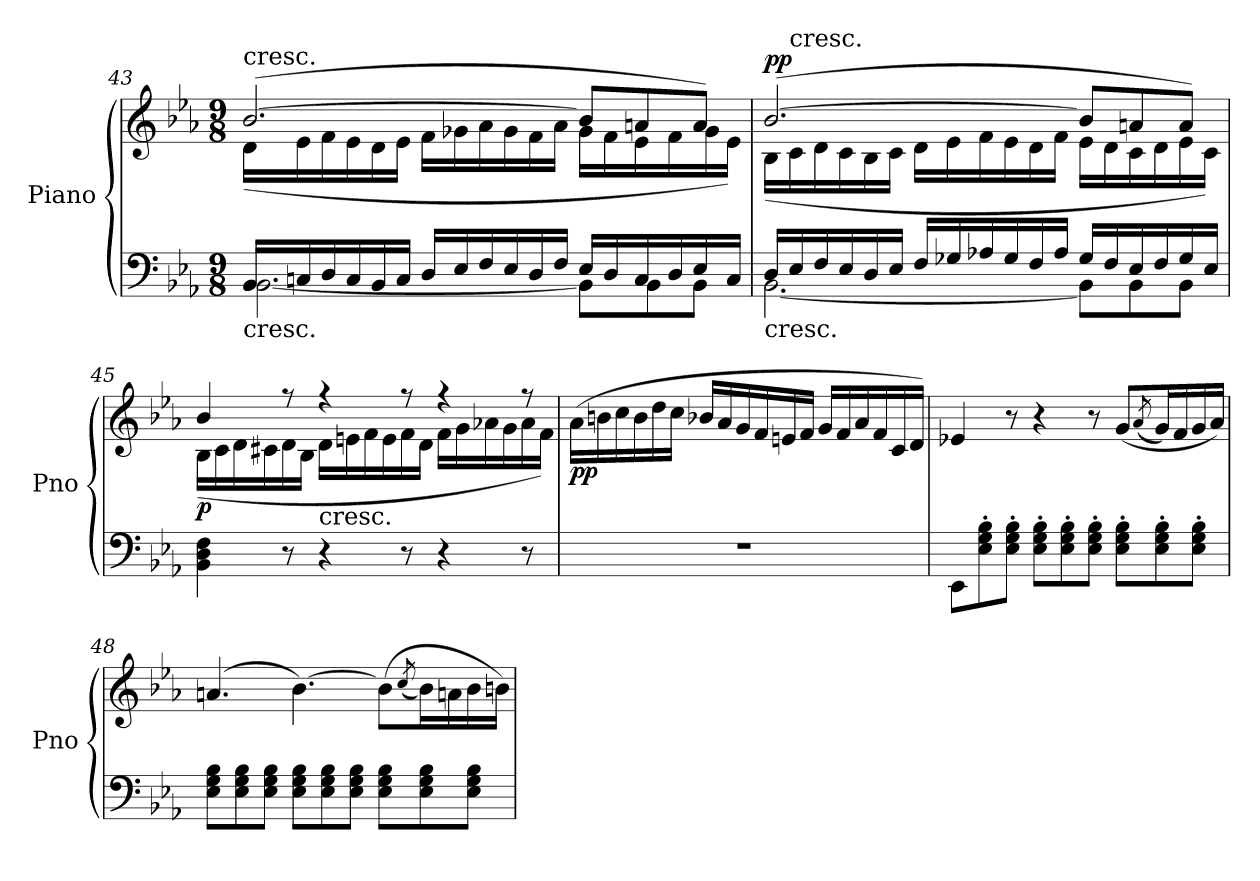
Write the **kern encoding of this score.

**kern	**kern	**dynam
*part1	*part1	*part1
*staff2	*staff1	*staff1/2
*I"Piano	*	*
*I'Pno	*	*
*clefF4	*clefG2	*
*k[b-e-a-]	*k[b-e-a-]	*
*E-:	*E-:	*
*M9/8	*M9/8	*
=43	=43	=43
*^	*^	*
!	!	!LO:TX:a:t=cresc.	!	!
!LO:TX:b:t=cresc.	!	!	!	!
16BB-/LL	[2.BB-\	([2.b-/	(16d\LL	.
16Cn/	.	.	16e-\	.
16D/	.	.	16f\	.
16C/	.	.	16e-\	.
16BB-/	.	.	16d\	.
16C/JJ	.	.	16e-\JJ	.
16D/LL	.	.	16f\LL	.
16E-/	.	.	16g-X\	.
16F/	.	.	16a-\	.
16E-/	.	.	16g-\	.
16D/	.	.	16f\	.
16F/JJ	.	.	16a-\JJ	.
16E-/LL	8BB-\L]	8b-/L]	16g-\LL	.
16D/	.	.	16f\	.
16C/	8BB-\	8an/	16e-\	.
16D/	.	.	16f\	.
16E-/	8BB-\J	8a/J)	16g-\	.
16C/JJ	.	.	16e-\JJ)	.
!!LO:LB:g=z	!!
=44	=44	=44	=44	=44
!LO:TX:b:t=cresc.	!	!	!	!
!	!	!	!	!LO:DY:b=2
!	!	!	!	!LO:DY:n=1:a
16D/LL	[2.BB-\	([2.b-/	(16B-\LL	p p
!	!	!	!LO:TX:a:t=cresc.	!
16E-/	.	.	16c\	.
16F/	.	.	16d\	.
16E-/	.	.	16c\	.
16D/	.	.	16B-\	.
16E-/JJ	.	.	16c\JJ	.
16F/LL	.	.	16d\LL	.
16G-X/	.	.	16e-\	.
16A-X/	.	.	16f\	.
16G-/	.	.	16e-\	.
16F/	.	.	16d\	.
16A-/JJ	.	.	16f\JJ	.
16G-/LL	8BB-\L]	8b-/L]	16e-\LL	.
16F/	.	.	16d\	.
16E-/	8BB-\	8an/	16c\	.
16F/	.	.	16d\	.
16G-/	8BB-\J	8a/J)	16e-\	.
16E-/JJ	.	.	16c\JJ)	.
*v	*v	*	*	*
=45	=45	=45	=45
!	!	!	!LO:DY:b
4BB-\ 4D\ 4F\	4b-/	(16B-\LL	p
.	.	16c\	.
.	.	16d\	.
.	.	16c#X\	.
8r	8rff	16d\	.
.	.	16B-\JJ	.
!	!LO:TX:b:t=cresc.	!	!
4r	4rff	16d\LL	.
.	.	16en\	.
.	.	16f\	.
.	.	16e\	.
8r	8rff	16f\	.
.	.	16d\JJ	.
4r	4rff	16f\LL	.
.	.	16g\	.
.	.	16a-X\	.
.	.	16g\	.
8r	8rff	16a-\	.
.	.	16f\JJ)	.
!!LO:LB:g=z
=46	=46	=46	=46
!	!	!	!LO:DY:b
*	*v	*v	*
8%9r	(16a-\LL	pp
.	16bn\	.
.	16cc\	.
.	16b\	.
.	16dd\	.
.	16cc\JJ	.
.	16b-X/LL	.
.	16a-/	.
.	16g/	.
.	16f/	.
.	16en/	.
.	16f/JJ	.
.	16g/LL	.
.	16f/	.
.	16a-/	.
.	16f/	.
.	16c/	.
.	16d/JJ)	.
=47	=47	=47
8EE-\L	4e-X/	.
8E-\' 8G\' 8B-\'	.	.
8E-\' 8G\' 8B-\'J	8r	.
8E-\' 8G\' 8B-\'L	4r	.
8E-\' 8G\' 8B-\'	.	.
8E-\' 8G\' 8B-\'J	8r	.
8E-\' 8G\' 8B-\'L	(8g/L	.
.	(8qa-/	.
8E-\' 8G\' 8B-\'	16g/L)	.
.	16f/	.
8E-\' 8G\' 8B-\'J	16g/	.
.	16a-/JJ)	.
=48	=48	=48
8E-\ 8G\ 8B-\L	(4.an/	.
8E-\ 8G\ 8B-\	.	.
8E-\ 8G\ 8B-\J	.	.
8E-\ 8G\ 8B-\L	[4.b-\)	.
8E-\ 8G\ 8B-\	.	.
8E-\ 8G\ 8B-\J	.	.
8E-\ 8G\ 8B-\L	(8b-\L]	.
.	(8qcc/	.
8E-\ 8G\ 8B-\	16b-\L)	.
.	16an\	.
8E-\ 8G\ 8B-\J	16b-\	.
.	16bn\JJ)	.
=	=	=
*-	*-	*-
